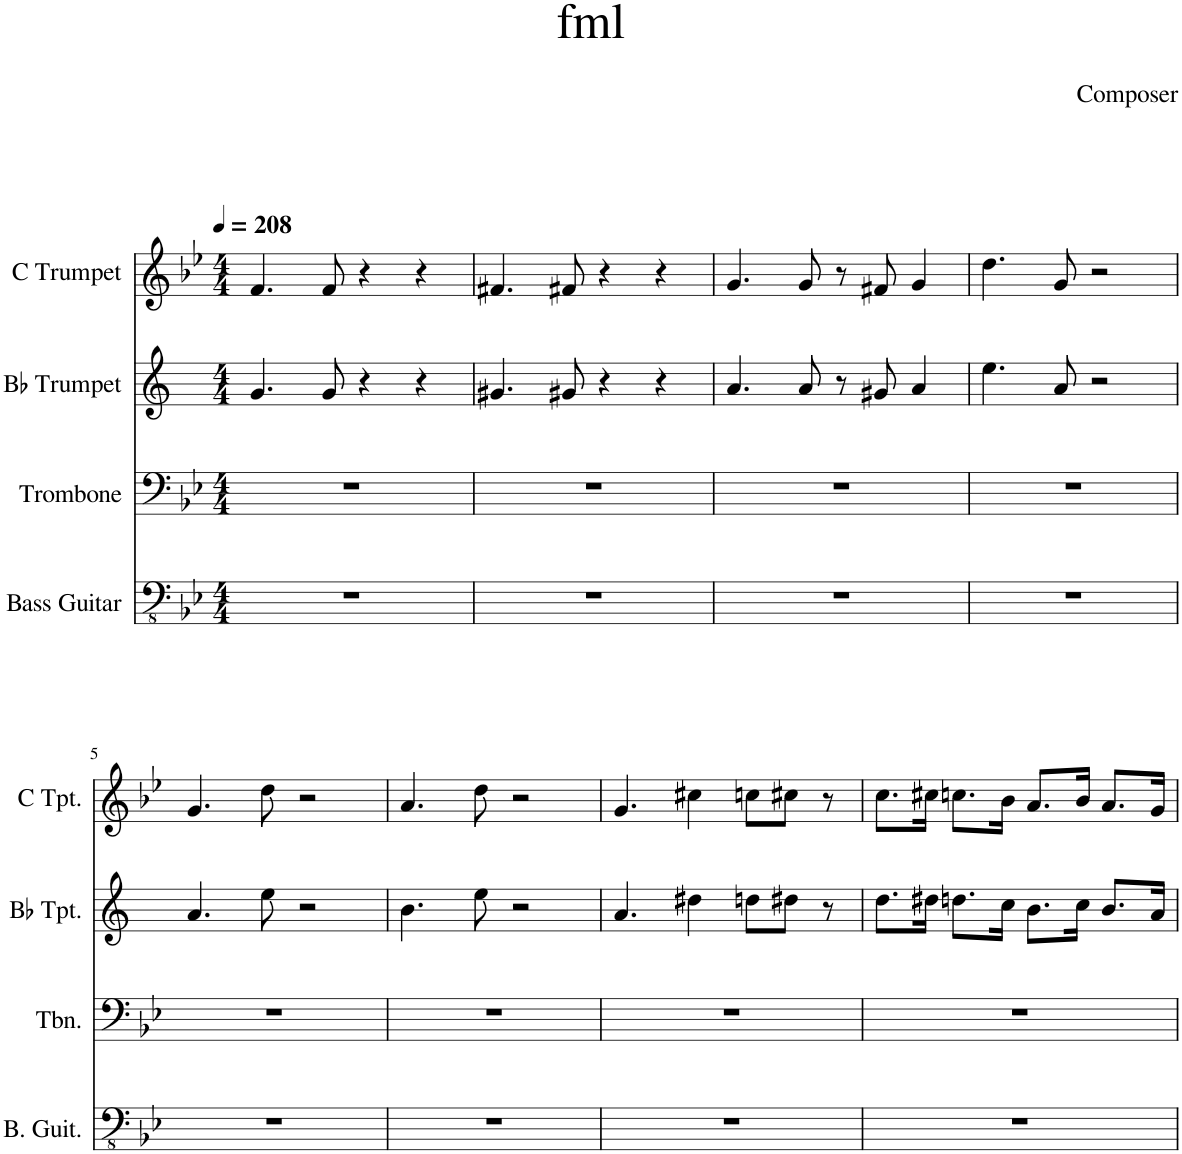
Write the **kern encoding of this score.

**kern	**kern	**kern	**kern
*part4	*part3	*part2	*part1
*staff4	*staff3	*staff2	*staff1
*I"Bass Guitar	*I"Trombone	*I"Bb Trumpet	*I"C Trumpet
*I'B. Guit.	*I'Tbn.	*I'Bb Tpt.	*I'C Tpt.
*clefFv4	*clefF4	*clefG2	*clefG2
*	*	*Trd1c2	*
*k[b-e-]	*k[b-e-]	*k[]	*k[b-e-]
*M4/4	*M4/4	*M4/4	*M4/4
*MM208	*MM208	*MM208	*MM208
=1	=1	=1	=1
1r	1r	4.g/	4.f/
.	.	8g/	8f/
.	.	4r	4r
.	.	4r	4r
=2	=2	=2	=2
1r	1r	4.g#X/	4.f#X/
.	.	8g#X/	8f#X/
.	.	4r	4r
.	.	4r	4r
=3	=3	=3	=3
1r	1r	4.a/	4.g/
.	.	8a/	8g/
.	.	8r	8r
.	.	8g#X/	8f#X/
.	.	4a/	4g/
=4	=4	=4	=4
1r	1r	4.ee\	4.dd\
.	.	8a/	8g/
.	.	2r	2r
!!LO:LB:g=z
=5	=5	=5	=5
1r	1r	4.a/	4.g/
.	.	8ee\	8dd\
.	.	2r	2r
=6	=6	=6	=6
1r	1r	4.b\	4.a/
.	.	8ee\	8dd\
.	.	2r	2r
=7	=7	=7	=7
1r	1r	4.a/	4.g/
.	.	4dd#X\	4cc#X\
.	.	8ddn\L	8ccn\L
.	.	8dd#X\J	8cc#X\J
.	.	8r	8r
=8	=8	=8	=8
1r	1r	8.dd\L	8.cc\L
.	.	16dd#X\Jk	16cc#X\Jk
.	.	8.ddn\L	8.ccn\L
.	.	16cc\Jk	16b-\Jk
.	.	8.b\L	8.a/L
.	.	16cc\Jk	16b-/Jk
.	.	8.b/L	8.a/L
.	.	16a/Jk	16g/Jk
=	=	=	=
*-	*-	*-	*-
